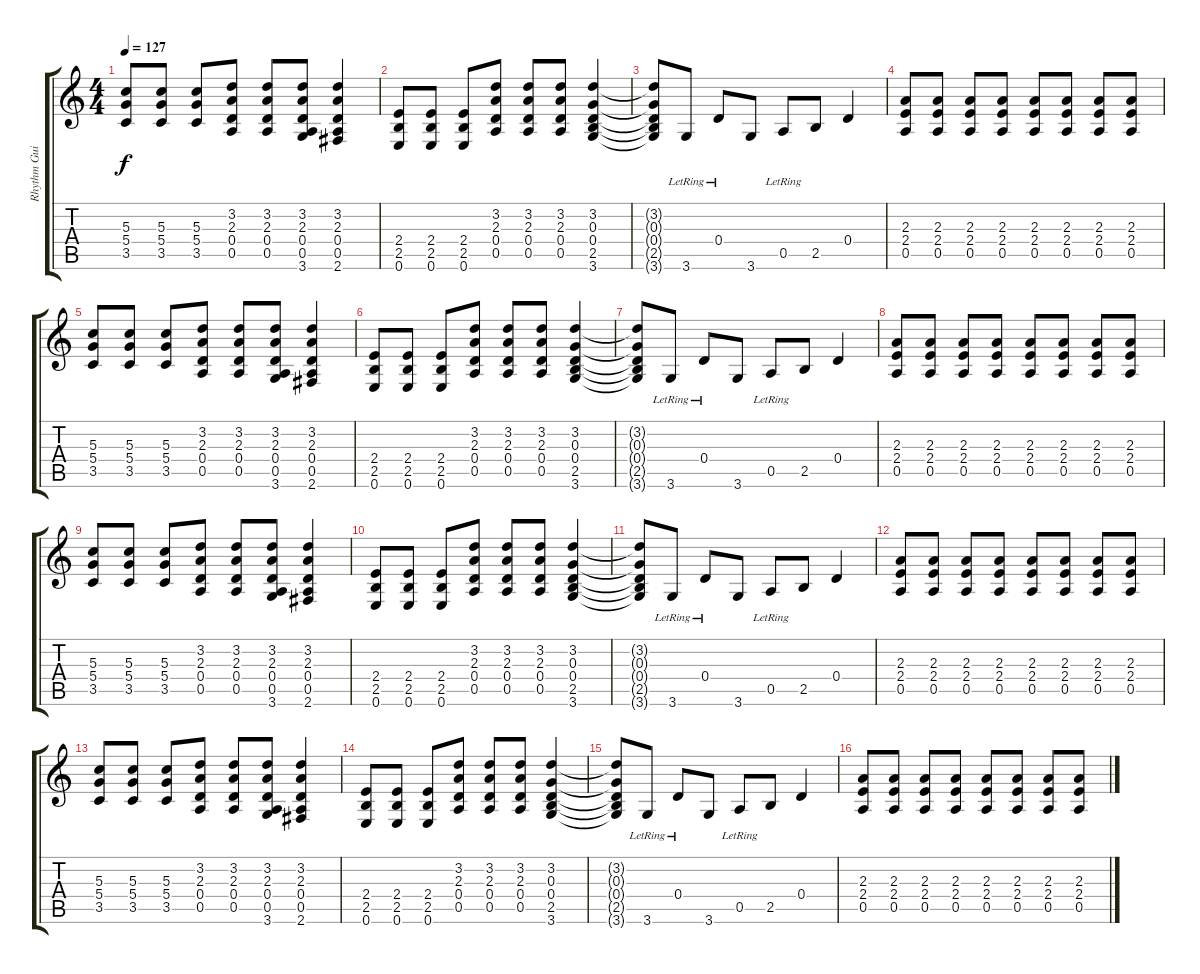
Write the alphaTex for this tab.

\track ("Rhythm Guitar R" "Rhythm Gui") {instrument overdrivenguitar}
\staff {score tabs}
\tuning (E4 B3 G3 D3 A2 E2) {hide}
\ts (4 4)
\tempo 127
\clef g2
\ks c
(5.3 5.4 3.5).8{dy f} (5.3 5.4 3.5).8 (5.3 5.4 3.5).8 (3.2 2.3 0.4 0.5).8 (3.2 2.3 0.4 0.5).8 (3.2 2.3 0.4 0.5 3.6).8 (3.2 2.3 0.4 0.5 2.6).4 |
(2.4 2.5 0.6).8 (2.4 2.5 0.6).8 (2.4 2.5 0.6).8 (3.2 2.3 0.4 0.5).8 (3.2 2.3 0.4 0.5).8 (3.2 2.3 0.4 0.5).8 (3.2 0.3 0.4 2.5 3.6).4 |
(3.2{t} 0.3{t} 0.4{t} 2.5{t} 3.6{t}).8 3.6{lr}.8 0.4{lr}.8 3.6.8 0.5{lr}.8 2.5.8 0.4.4 |
(2.3 2.4 0.5).8 (2.3 2.4 0.5).8 (2.3 2.4 0.5).8 (2.3 2.4 0.5).8 (2.3 2.4 0.5).8 (2.3 2.4 0.5).8 (2.3 2.4 0.5).8 (2.3 2.4 0.5).8 |
(5.3 5.4 3.5).8 (5.3 5.4 3.5).8 (5.3 5.4 3.5).8 (3.2 2.3 0.4 0.5).8 (3.2 2.3 0.4 0.5).8 (3.2 2.3 0.4 0.5 3.6).8 (3.2 2.3 0.4 0.5 2.6).4 |
(2.4 2.5 0.6).8 (2.4 2.5 0.6).8 (2.4 2.5 0.6).8 (3.2 2.3 0.4 0.5).8 (3.2 2.3 0.4 0.5).8 (3.2 2.3 0.4 0.5).8 (3.2 0.3 0.4 2.5 3.6).4 |
(3.2{t} 0.3{t} 0.4{t} 2.5{t} 3.6{t}).8 3.6{lr}.8 0.4{lr}.8 3.6.8 0.5{lr}.8 2.5.8 0.4.4 |
(2.3 2.4 0.5).8 (2.3 2.4 0.5).8 (2.3 2.4 0.5).8 (2.3 2.4 0.5).8 (2.3 2.4 0.5).8 (2.3 2.4 0.5).8 (2.3 2.4 0.5).8 (2.3 2.4 0.5).8 |
(5.3 5.4 3.5).8 (5.3 5.4 3.5).8 (5.3 5.4 3.5).8 (3.2 2.3 0.4 0.5).8 (3.2 2.3 0.4 0.5).8 (3.2 2.3 0.4 0.5 3.6).8 (3.2 2.3 0.4 0.5 2.6).4 |
(2.4 2.5 0.6).8 (2.4 2.5 0.6).8 (2.4 2.5 0.6).8 (3.2 2.3 0.4 0.5).8 (3.2 2.3 0.4 0.5).8 (3.2 2.3 0.4 0.5).8 (3.2 0.3 0.4 2.5 3.6).4 |
(3.2{t} 0.3{t} 0.4{t} 2.5{t} 3.6{t}).8 3.6{lr}.8 0.4{lr}.8 3.6.8 0.5{lr}.8 2.5.8 0.4.4 |
(2.3 2.4 0.5).8 (2.3 2.4 0.5).8 (2.3 2.4 0.5).8 (2.3 2.4 0.5).8 (2.3 2.4 0.5).8 (2.3 2.4 0.5).8 (2.3 2.4 0.5).8 (2.3 2.4 0.5).8 |
(5.3 5.4 3.5).8 (5.3 5.4 3.5).8 (5.3 5.4 3.5).8 (3.2 2.3 0.4 0.5).8 (3.2 2.3 0.4 0.5).8 (3.2 2.3 0.4 0.5 3.6).8 (3.2 2.3 0.4 0.5 2.6).4 |
(2.4 2.5 0.6).8 (2.4 2.5 0.6).8 (2.4 2.5 0.6).8 (3.2 2.3 0.4 0.5).8 (3.2 2.3 0.4 0.5).8 (3.2 2.3 0.4 0.5).8 (3.2 0.3 0.4 2.5 3.6).4 |
(3.2{t} 0.3{t} 0.4{t} 2.5{t} 3.6{t}).8 3.6{lr}.8 0.4{lr}.8 3.6.8 0.5{lr}.8 2.5.8 0.4.4 |
(2.3 2.4 0.5).8 (2.3 2.4 0.5).8 (2.3 2.4 0.5).8 (2.3 2.4 0.5).8 (2.3 2.4 0.5).8 (2.3 2.4 0.5).8 (2.3 2.4 0.5).8 (2.3 2.4 0.5).8
